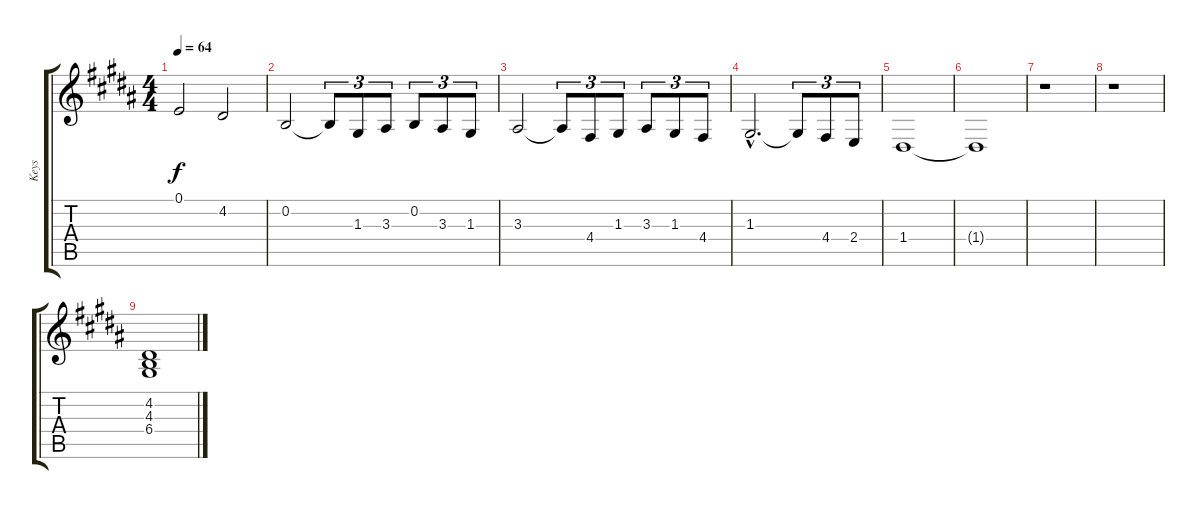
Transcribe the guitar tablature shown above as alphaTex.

\track ("Keys" "Keys") {instrument lead6voice}
\staff {score tabs}
\tuning (E4 B3 G3 D3 A2 E2) {hide}
\ts (4 4)
\tempo 64
\clef g2
\ks g#minor
0.1.2{dy f} 4.2.2 |
0.2.2 0.2{t}.8{tu (3 2)} 1.3.8{tu (3 2)} 3.3.8{tu (3 2)} 0.2.8{tu (3 2)} 3.3.8{tu (3 2)} 1.3.8{tu (3 2)} |
3.3.2 3.3{t}.8{tu (3 2)} 4.4.8{tu (3 2)} 1.3.8{tu (3 2)} 3.3.8{tu (3 2)} 1.3.8{tu (3 2)} 4.4.8{tu (3 2)} |
1.3{hac}.2{d} 1.3{t}.8{tu (3 2)} 4.4.8{tu (3 2)} 2.4.8{tu (3 2)} |
1.4.1 |
1.4{t}.1 |
r.1 |
r.1 |
(4.2 4.3 6.4).1
